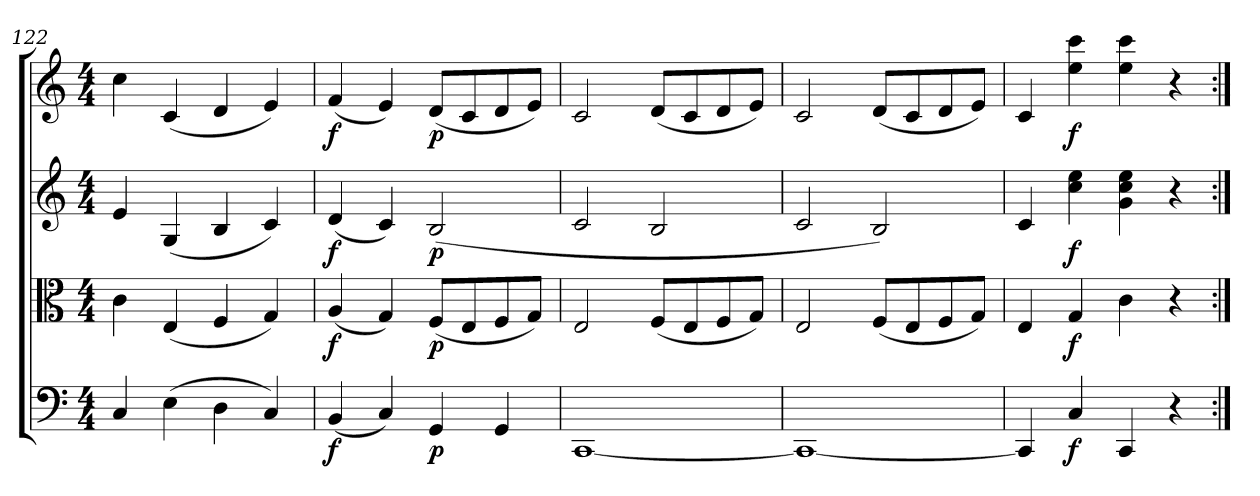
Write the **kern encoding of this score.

**kern	**dynam	**kern	**dynam	**kern	**dynam	**kern	**dynam
*part4	*part4	*part3	*part3	*part2	*part2	*part1	*part1
*staff4	*staff4	*staff3	*staff3	*staff2	*staff2	*staff1	*staff1
*clefF4	*	*clefC3	*	*clefG2	*	*clefG2	*
*k[]	*	*k[]	*	*k[]	*	*k[]	*
*C:	*	*C:	*	*C:	*	*C:	*
*M4/4	*	*M4/4	*	*M4/4	*	*M4/4	*
=122	=122	=122	=122	=122	=122	=122	=122
4C/	.	4c\	.	4e/	.	4cc\	.
(4E\	.	(4E/	.	(4G/	.	(4c/	.
4D\	.	4F/	.	4B/	.	4d/	.
4C/)	.	4G/)	.	4c/)	.	4e/)	.
=123	=123	=123	=123	=123	=123	=123	=123
(4BB/	f	(4A/	f	(4d/	f	(4f/	f
4C/)	.	4G/)	.	4c/)	.	4e/)	.
4GG/	p	(8F/L	p	(2B/	p	(8d/L	p
.	.	8E/	.	.	.	8c/	.
4GG/	.	8F/	.	.	.	8d/	.
.	.	8G/J)	.	.	.	8e/J)	.
=124	=124	=124	=124	=124	=124	=124	=124
[1CC/	.	2E/	.	2c/	.	2c/	.
.	.	(8F/L	.	2B/	.	(8d/L	.
.	.	8E/	.	.	.	8c/	.
.	.	8F/	.	.	.	8d/	.
.	.	8G/J)	.	.	.	8e/J)	.
=125	=125	=125	=125	=125	=125	=125	=125
1CC/_	.	2E/	.	2c/	.	2c/	.
.	.	(8F/L	.	2B/)	.	(8d/L	.
.	.	8E/	.	.	.	8c/	.
.	.	8F/	.	.	.	8d/	.
.	.	8G/J)	.	.	.	8e/J)	.
=126	=126	=126	=126	=126	=126	=126	=126
4CC/]	.	4E/	.	4c/	.	4c/	.
4C/	f	4G/	f	4cc\ 4ee\	f	4ee\ 4ccc\	f
4CC/	.	4c\	.	4g\ 4cc\ 4ee\	.	4ee\ 4ccc\	.
4r	.	4r	.	4r	.	4r	.
=:|!	=:|!	=:|!	=:|!	=:|!	=:|!	=:|!	=:|!
*-	*-	*-	*-	*-	*-	*-	*-
